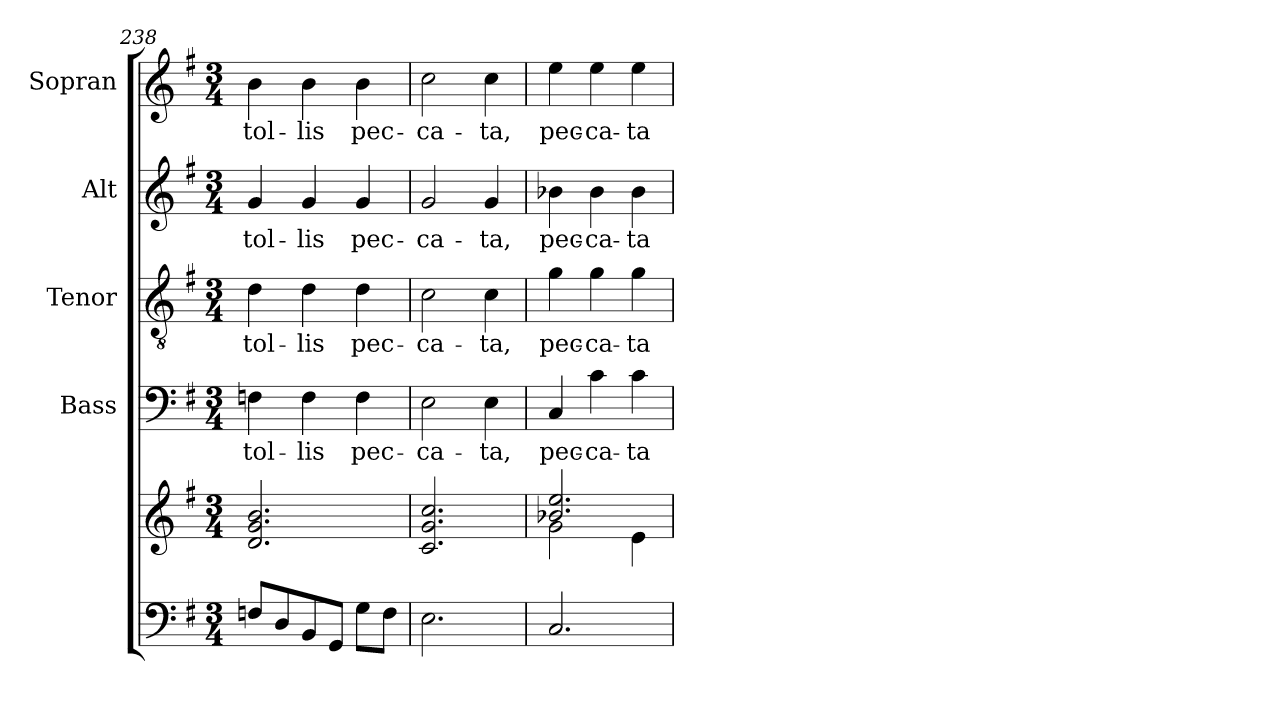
**kern	**kern	**kern	**text	**kern	**text	**kern	**text	**kern	**text
*part5	*part5	*part4	*part4	*part3	*part3	*part2	*part2	*part1	*part1
*staff6	*staff5	*staff4	*staff4	*staff3	*staff3	*staff2	*staff2	*staff1	*staff1
*	*	*I"Bass	*	*I"Tenor	*	*I"Alt	*	*I"Sopran	*
*	*	*I'B.	*	*I'T.	*	*I'A.	*	*I'S.	*
*clefF4	*clefG2	*clefF4	*	*clefGv2	*	*clefG2	*	*clefG2	*
*k[f#]	*k[f#]	*k[f#]	*	*k[f#]	*	*k[f#]	*	*k[f#]	*
*G:	*G:	*G:	*	*G:	*	*G:	*	*G:	*
*M3/4	*M3/4	*M3/4	*	*M3/4	*	*M3/4	*	*M3/4	*
=238	=238	=238	=238	=238	=238	=238	=238	=238	=238
!	!	!	!LO:LY:b	!	!LO:LY:b	!	!LO:LY:b	!	!LO:LY:b
8Fn/L	2.d/ 2.g/ 2.b/	4Fn\	tol-	4d\	tol-	4g/	tol-	4b\	tol-
8D/	.	.	.	.	.	.	.	.	.
!	!	!	!LO:LY:b	!	!LO:LY:b	!	!LO:LY:b	!	!LO:LY:b
8BB/	.	4F\	-lis	4d\	-lis	4g/	-lis	4b\	-lis
8GG/J	.	.	.	.	.	.	.	.	.
!	!	!	!LO:LY:b	!	!LO:LY:b	!	!LO:LY:b	!	!LO:LY:b
8G\L	.	4F\	pec-	4d\	pec-	4g/	pec-	4b\	pec-
8F\J	.	.	.	.	.	.	.	.	.
=239	=239	=239	=239	=239	=239	=239	=239	=239	=239
!	!	!	!LO:LY:b	!	!LO:LY:b	!	!LO:LY:b	!	!LO:LY:b
2.E\	2.c/ 2.g/ 2.cc/	2E\	-ca-	2c\	-ca-	2g/	-ca-	2cc\	-ca-
!	!	!	!LO:LY:b	!	!LO:LY:b	!	!LO:LY:b	!	!LO:LY:b
.	.	4E\	-ta,	4c\	-ta,	4g/	-ta,	4cc\	-ta,
=240	=240	=240	=240	=240	=240	=240	=240	=240	=240
*	*^	*	*	*	*	*	*	*	*
!	!	!	!	!LO:LY:b	!	!LO:LY:b	!	!LO:LY:b	!	!LO:LY:b
2.C/	2.b-X/ 2.ee/	2g\	4C/	pec-	4g\	pec-	4b-X\	pec-	4ee\	pec-
!	!	!	!	!LO:LY:b	!	!LO:LY:b	!	!LO:LY:b	!	!LO:LY:b
.	.	.	4c\	-ca-	4g\	-ca-	4b-\	-ca-	4ee\	-ca-
!	!	!	!	!LO:LY:b	!	!LO:LY:b	!	!LO:LY:b	!	!LO:LY:b
.	.	4e\	4c\	-ta	4g\	-ta	4b-\	-ta	4ee\	-ta
*	*v	*v	*	*	*	*	*	*	*	*
=	=	=	=	=	=	=	=	=	=
*-	*-	*-	*-	*-	*-	*-	*-	*-	*-
